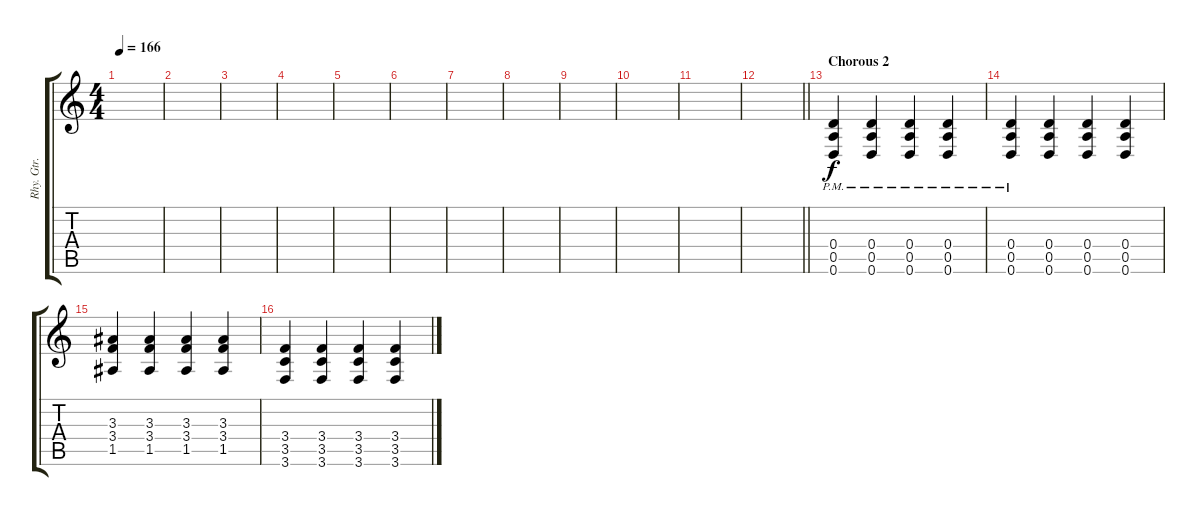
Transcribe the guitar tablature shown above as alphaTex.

\track ("Rhy. Gtr. 2" "Rhy. Gtr. ") {instrument distortionguitar}
\staff {score tabs}
\tuning (E4 B3 G3 D3 A2 D2) {hide}
\ts (4 4)
\tempo 166
\clef g2
\ks c
|
|
|
|
|
|
|
|
|
|
|
\barLineRight lightlight
|
\section ("" "Chorous 2")
(0.4{pm} 0.5{pm} 0.6{pm}).4 (0.4{pm} 0.5{pm} 0.6{pm}).4 (0.4{pm} 0.5{pm} 0.6{pm}).4 (0.4{pm} 0.5{pm} 0.6{pm}).4 |
(0.4{pm} 0.5{pm} 0.6{pm}).4 (0.4 0.5 0.6).4 (0.4 0.5 0.6).4 (0.4 0.5 0.6).4 |
(3.3 3.4 1.5).4 (3.3 3.4 1.5).4 (3.3 3.4 1.5).4 (3.3 3.4 1.5).4 |
(3.4 3.5 3.6).4 (3.4 3.5 3.6).4 (3.4 3.5 3.6).4 (3.4 3.5 3.6).4
